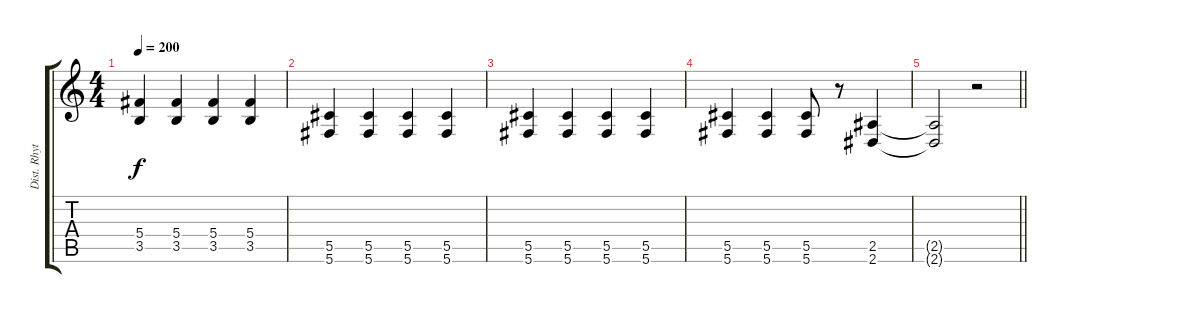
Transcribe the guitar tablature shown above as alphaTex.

\track ("Dist. Rhytm Guitar [L]" "Dist. Rhyt") {instrument distortionguitar}
\staff {score tabs}
\tuning (Eb4 Bb3 Gb3 Db3 Ab2 Db2) {hide}
\ts (4 4)
\tempo 200
\clef g2
\ks c
(5.4 3.5).4{dy f} (5.4 3.5).4 (5.4 3.5).4 (5.4 3.5).4 |
(5.5 5.6).4 (5.5 5.6).4 (5.5 5.6).4 (5.5 5.6).4 |
(5.5 5.6).4 (5.5 5.6).4 (5.5 5.6).4 (5.5 5.6).4 |
(5.5 5.6).4 (5.5 5.6).4 (5.5 5.6).8 r.8 (2.5 2.6).4 |
\barLineRight lightlight
(2.5{t} 2.6{t}).2 r.2
